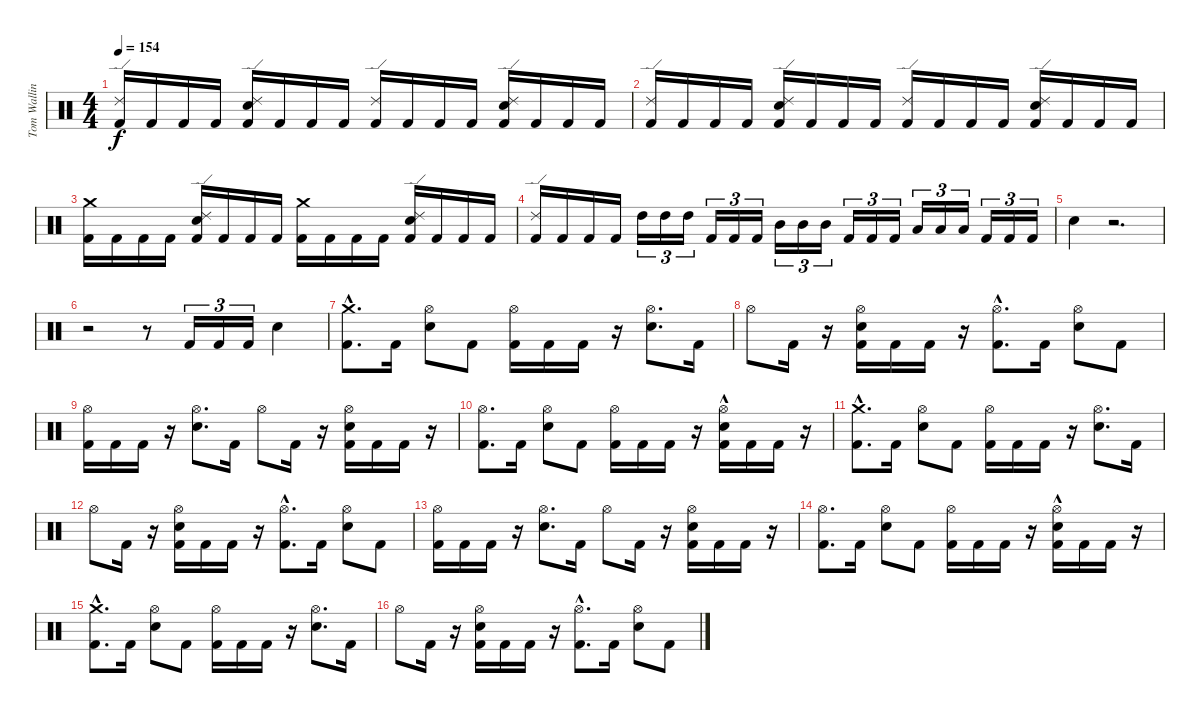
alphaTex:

\track ("Tom Walling" "Tom Wallin") {instrument percussion}
\staff {score}
\articulation defaults
\ts (4 4)
\tempo 154
\clef neutral
\ks c
("Ride (edge) 2" "Kick (hit) 2").16{dy f} "Kick (hit) 2".16 "Kick (hit) 2".16 "Kick (hit) 2".16 ("Ride (edge) 2" "Kick (hit) 2" "Electric Snare (hit)").16 "Kick (hit) 2".16 "Kick (hit) 2".16 "Kick (hit) 2".16 ("Ride (edge) 2" "Kick (hit) 2").16 "Kick (hit) 2".16 "Kick (hit) 2".16 "Kick (hit) 2".16 ("Ride (edge) 2" "Kick (hit) 2" "Electric Snare (hit)").16 "Kick (hit) 2".16 "Kick (hit) 2".16 "Kick (hit) 2".16 |
("Ride (edge) 2" "Kick (hit) 2").16 "Kick (hit) 2".16 "Kick (hit) 2".16 "Kick (hit) 2".16 ("Ride (edge) 2" "Kick (hit) 2" "Electric Snare (hit)").16 "Kick (hit) 2".16 "Kick (hit) 2".16 "Kick (hit) 2".16 ("Ride (edge) 2" "Kick (hit) 2").16 "Kick (hit) 2".16 "Kick (hit) 2".16 "Kick (hit) 2".16 ("Ride (edge) 2" "Kick (hit) 2" "Electric Snare (hit)").16 "Kick (hit) 2".16 "Kick (hit) 2".16 "Kick (hit) 2".16 |
("Crash medium (hit)" "Kick (hit) 2").16 "Kick (hit) 2".16 "Kick (hit) 2".16 "Kick (hit) 2".16 ("Ride (edge) 2" "Kick (hit) 2" "Electric Snare (hit)").16 "Kick (hit) 2".16 "Kick (hit) 2".16 "Kick (hit) 2".16 ("Crash medium (hit)" "Kick (hit) 2").16 "Kick (hit) 2".16 "Kick (hit) 2".16 "Kick (hit) 2".16 ("Ride (edge) 2" "Kick (hit) 2" "Electric Snare (hit)").16 "Kick (hit) 2".16 "Kick (hit) 2".16 "Kick (hit) 2".16 |
("Ride (edge) 2" "Kick (hit) 2").16 "Kick (hit) 2".16 "Kick (hit) 2".16 "Kick (hit) 2".16 "High Tom (hit)".16{tu (3 2)} "High Tom (hit)".16{tu (3 2)} "High Tom (hit)".16{tu (3 2)} "Kick (hit) 2".16{tu (3 2)} "Kick (hit) 2".16{tu (3 2)} "Kick (hit) 2".16{tu (3 2)} "Mid Tom (hit)".16{tu (3 2)} "Mid Tom (hit)".16{tu (3 2)} "Mid Tom (hit)".16{tu (3 2)} "Kick (hit) 2".16{tu (3 2)} "Kick (hit) 2".16{tu (3 2)} "Kick (hit) 2".16{tu (3 2)} "Low Tom (hit)".16{tu (3 2)} "Low Tom (hit)".16{tu (3 2)} "Low Tom (hit)".16{tu (3 2)} "Kick (hit) 2".16{tu (3 2)} "Kick (hit) 2".16{tu (3 2)} "Kick (hit) 2".16{tu (3 2)} |
"Electric Snare (hit)".4{volume 16 balance 8} r.2{d} |
r.2 r.8 "Kick (hit) 2".16{tu (3 2) volume 16 balance 8} "Kick (hit) 2".16{tu (3 2)} "Kick (hit) 2".16{tu (3 2)} "Electric Snare (hit)".4 |
("Crash medium (hit)" "Kick (hit) 2"{hac}).8{d} "Kick (hit) 2".16 ("Hi-Hat (open)" "Electric Snare (hit)").8 "Kick (hit) 2".8 ("Hi-Hat (open)" "Kick (hit) 2").16 "Kick (hit) 2".16 "Kick (hit) 2".16 r.16 ("Hi-Hat (open)" "Electric Snare (hit)").8{d} "Kick (hit) 2".16 |
"Hi-Hat (open)".8 "Kick (hit) 2".16 r.16 ("Electric Snare (hit)" "Kick (hit) 2" "Hi-Hat (open)").16 "Kick (hit) 2".16 "Kick (hit) 2".16 r.16 ("Kick (hit) 2"{hac} "Hi-Hat (open)").8{d} "Kick (hit) 2".16 ("Electric Snare (hit)" "Hi-Hat (open)").8 "Kick (hit) 2".8 |
("Hi-Hat (open)" "Kick (hit) 2").16 "Kick (hit) 2".16 "Kick (hit) 2".16 r.16 ("Hi-Hat (open)" "Electric Snare (hit)").8{d} "Kick (hit) 2".16 "Hi-Hat (open)".8 "Kick (hit) 2".16 r.16 ("Hi-Hat (open)" "Kick (hit) 2" "Electric Snare (hit)").16 "Kick (hit) 2".16 "Kick (hit) 2".16 r.16 |
("Hi-Hat (open)" "Kick (hit) 2").8{d} "Kick (hit) 2".16 ("Hi-Hat (open)" "Electric Snare (hit)").8 "Kick (hit) 2".8 ("Kick (hit) 2" "Hi-Hat (open)").16 "Kick (hit) 2".16 "Kick (hit) 2".16 r.16 ("Kick (hit) 2" "Electric Snare (hit)"{hac} "Hi-Hat (open)").16 "Kick (hit) 2".16 "Kick (hit) 2".16 r.16 |
("Crash medium (hit)" "Kick (hit) 2"{hac}).8{d} "Kick (hit) 2".16 ("Hi-Hat (open)" "Electric Snare (hit)").8 "Kick (hit) 2".8 ("Hi-Hat (open)" "Kick (hit) 2").16 "Kick (hit) 2".16 "Kick (hit) 2".16 r.16 ("Hi-Hat (open)" "Electric Snare (hit)").8{d} "Kick (hit) 2".16 |
"Hi-Hat (open)".8 "Kick (hit) 2".16 r.16 ("Electric Snare (hit)" "Kick (hit) 2" "Hi-Hat (open)").16 "Kick (hit) 2".16 "Kick (hit) 2".16 r.16 ("Kick (hit) 2"{hac} "Hi-Hat (open)").8{d} "Kick (hit) 2".16 ("Electric Snare (hit)" "Hi-Hat (open)").8 "Kick (hit) 2".8 |
("Hi-Hat (open)" "Kick (hit) 2").16 "Kick (hit) 2".16 "Kick (hit) 2".16 r.16 ("Hi-Hat (open)" "Electric Snare (hit)").8{d} "Kick (hit) 2".16 "Hi-Hat (open)".8 "Kick (hit) 2".16 r.16 ("Hi-Hat (open)" "Kick (hit) 2" "Electric Snare (hit)").16 "Kick (hit) 2".16 "Kick (hit) 2".16 r.16 |
("Hi-Hat (open)" "Kick (hit) 2").8{d} "Kick (hit) 2".16 ("Hi-Hat (open)" "Electric Snare (hit)").8 "Kick (hit) 2".8 ("Kick (hit) 2" "Hi-Hat (open)").16 "Kick (hit) 2".16 "Kick (hit) 2".16 r.16 ("Kick (hit) 2" "Electric Snare (hit)"{hac} "Hi-Hat (open)").16 "Kick (hit) 2".16 "Kick (hit) 2".16 r.16 |
("Crash medium (hit)" "Kick (hit) 2"{hac}).8{d} "Kick (hit) 2".16 ("Hi-Hat (open)" "Electric Snare (hit)").8 "Kick (hit) 2".8 ("Hi-Hat (open)" "Kick (hit) 2").16 "Kick (hit) 2".16 "Kick (hit) 2".16 r.16 ("Hi-Hat (open)" "Electric Snare (hit)").8{d} "Kick (hit) 2".16 |
"Hi-Hat (open)".8 "Kick (hit) 2".16 r.16 ("Electric Snare (hit)" "Kick (hit) 2" "Hi-Hat (open)").16 "Kick (hit) 2".16 "Kick (hit) 2".16 r.16 ("Kick (hit) 2"{hac} "Hi-Hat (open)").8{d} "Kick (hit) 2".16 ("Electric Snare (hit)" "Hi-Hat (open)").8 "Kick (hit) 2".8
